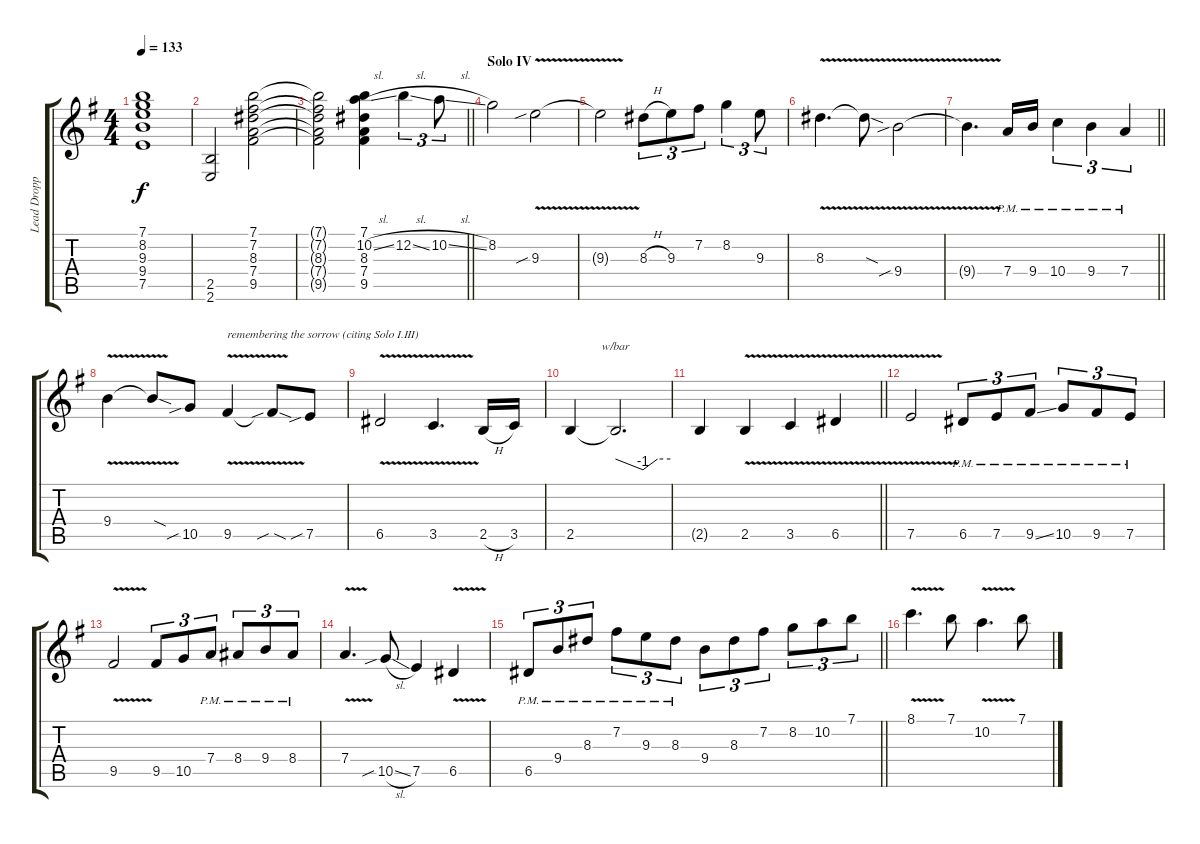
\track ("Lead Dropped D " "Lead Dropp") {instrument distortionguitar}
\staff {score tabs}
\tuning (E4 B3 G3 D3 A2 D2) {hide}
\ts (4 4)
\tempo 133
\clef g2
\ks eminor
(7.1{t} 8.2{t} 9.3{t} 9.4{t} 7.5{t}).1{dy f} |
(2.5 2.6).2 (7.1 7.2 8.3 7.4 9.5).2 |
\barLineRight lightlight
(7.1{t} 7.2{t} 8.3{t} 7.4{t} 9.5{t}).2 (7.1 10.2{sl} 8.3 7.4 9.5).4 12.2{sl}.4{tu (3 2) balance 8} 10.2{sl}.8{tu (3 2)} |
\section ("" "Solo IV")
8.2.2{instrument overdrivenguitar} 9.3{v sib}.2 |
9.3{t}.2 8.3{h}.8{tu (3 2)} 9.3.8{tu (3 2)} 7.2.8{tu (3 2)} 8.2.4{tu (3 2)} 9.3.8{tu (3 2)} |
8.3{v}.4{d} 8.3{sod t}.8 9.4{v sib}.2 |
\barLineRight lightlight
9.4{t}.4{d} 7.4{pm}.16 9.4{pm}.16 10.4{pm}.4{tu (3 2)} 9.4{pm}.4{tu (3 2)} 7.4{pm}.4{tu (3 2)} |
9.4{v}.4 9.4{sod t}.8 10.5{sib}.8 9.5{v}.4{txt "remembering the sorrow (citing Solo I.III)"} 9.5{sib sod t}.8 7.5{sib}.8 |
6.5{v}.2 3.5{v}.4{d} 2.5{h}.16 3.5.16 |
2.5.4 2.5{t}.2{d tbe (custom default 0 0 30 -4 46 0 60 0)} |
\barLineRight lightlight
2.5{t}.4 2.5{v}.4 3.5{v}.4 6.5{v}.4 |
7.5{v}.2 6.5{pm}.8{tu (3 2)} 7.5{pm}.8{tu (3 2)} 9.5{ss pm}.8{tu (3 2)} 10.5{pm}.8{tu (3 2)} 9.5{pm}.8{tu (3 2)} 7.5{pm}.8{tu (3 2)} |
9.5{v}.2 9.5.8{tu (3 2)} 10.5.8{tu (3 2)} 7.4{pm}.8{tu (3 2)} 8.4{pm}.8{tu (3 2)} 9.4{pm}.8{tu (3 2)} 8.4{pm}.8{tu (3 2)} |
7.4{v}.4{d} 10.5{sib sl}.8 7.5.4 6.5{v}.4 |
\barLineRight lightlight
6.5{pm}.8{tu (3 2)} 9.4{pm}.8{tu (3 2)} 8.3{pm}.8{tu (3 2)} 7.2{pm}.8{tu (3 2)} 9.3{pm}.8{tu (3 2)} 8.3{pm}.8{tu (3 2)} 9.4.8{tu (3 2)} 8.3.8{tu (3 2)} 7.2.8{tu (3 2)} 8.2.8{tu (3 2)} 10.2.8{tu (3 2)} 7.1.8{tu (3 2)} |
8.1{v}.4{d} 7.1.8 10.2{v}.4{d} 7.1.8
